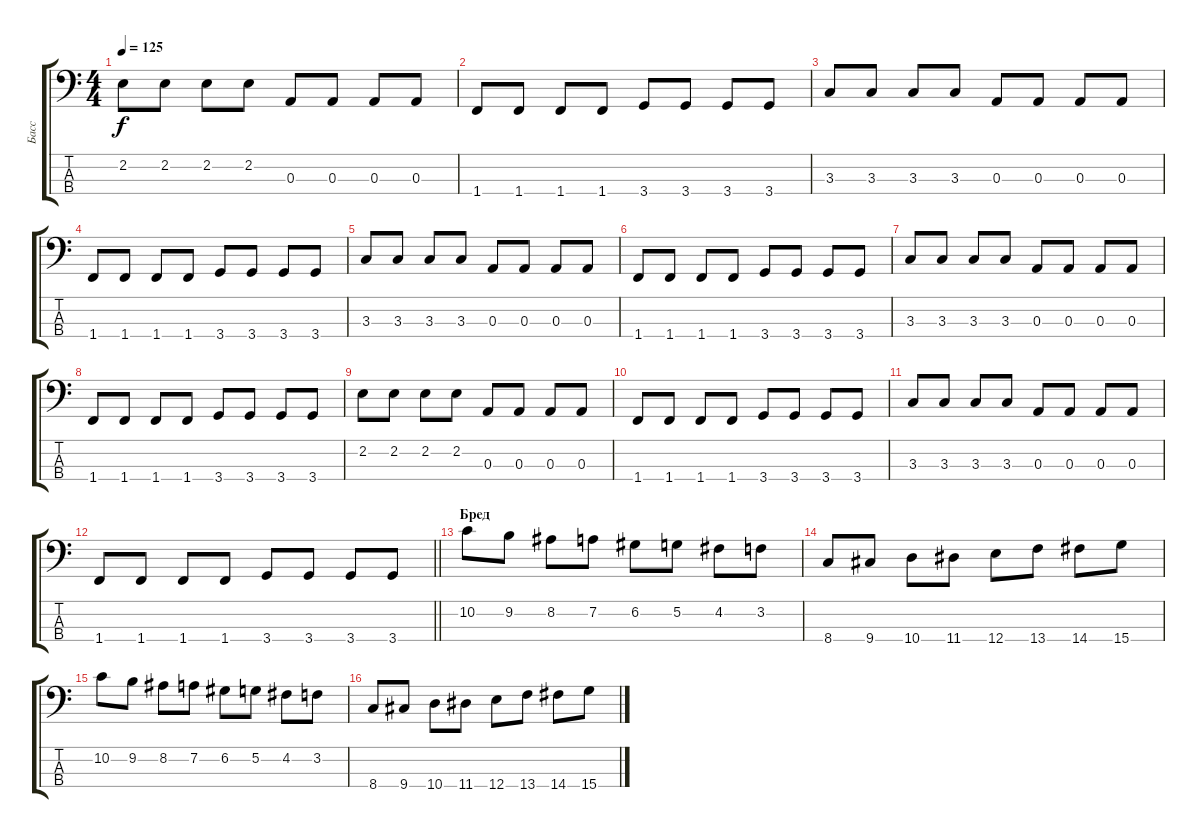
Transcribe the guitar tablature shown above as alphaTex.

\track ("Басс" "Басс") {instrument electricbassfinger}
\staff {score tabs}
\tuning (G2 D2 A1 E1) {hide}
\ts (4 4)
\tempo 125
\clef f4
\ks c
2.2.8{dy f} 2.2.8 2.2.8 2.2.8 0.3.8 0.3.8 0.3.8 0.3.8 |
1.4.8 1.4.8 1.4.8 1.4.8 3.4.8 3.4.8 3.4.8 3.4.8 |
3.3.8 3.3.8 3.3.8 3.3.8 0.3.8 0.3.8 0.3.8 0.3.8 |
1.4.8 1.4.8 1.4.8 1.4.8 3.4.8 3.4.8 3.4.8 3.4.8 |
3.3.8 3.3.8 3.3.8 3.3.8 0.3.8 0.3.8 0.3.8 0.3.8 |
1.4.8 1.4.8 1.4.8 1.4.8 3.4.8 3.4.8 3.4.8 3.4.8 |
3.3.8 3.3.8 3.3.8 3.3.8 0.3.8 0.3.8 0.3.8 0.3.8 |
1.4.8 1.4.8 1.4.8 1.4.8 3.4.8 3.4.8 3.4.8 3.4.8 |
2.2.8 2.2.8 2.2.8 2.2.8 0.3.8 0.3.8 0.3.8 0.3.8 |
1.4.8 1.4.8 1.4.8 1.4.8 3.4.8 3.4.8 3.4.8 3.4.8 |
3.3.8 3.3.8 3.3.8 3.3.8 0.3.8 0.3.8 0.3.8 0.3.8 |
\barLineRight lightlight
1.4.8 1.4.8 1.4.8 1.4.8 3.4.8 3.4.8 3.4.8 3.4.8 |
\section ("" "Бред")
10.2.8 9.2.8 8.2.8 7.2.8 6.2.8 5.2.8 4.2.8 3.2.8 |
8.4.8 9.4.8 10.4.8 11.4.8 12.4.8 13.4.8 14.4.8 15.4.8 |
10.2.8 9.2.8 8.2.8 7.2.8 6.2.8 5.2.8 4.2.8 3.2.8 |
8.4.8 9.4.8 10.4.8 11.4.8 12.4.8 13.4.8 14.4.8 15.4.8
